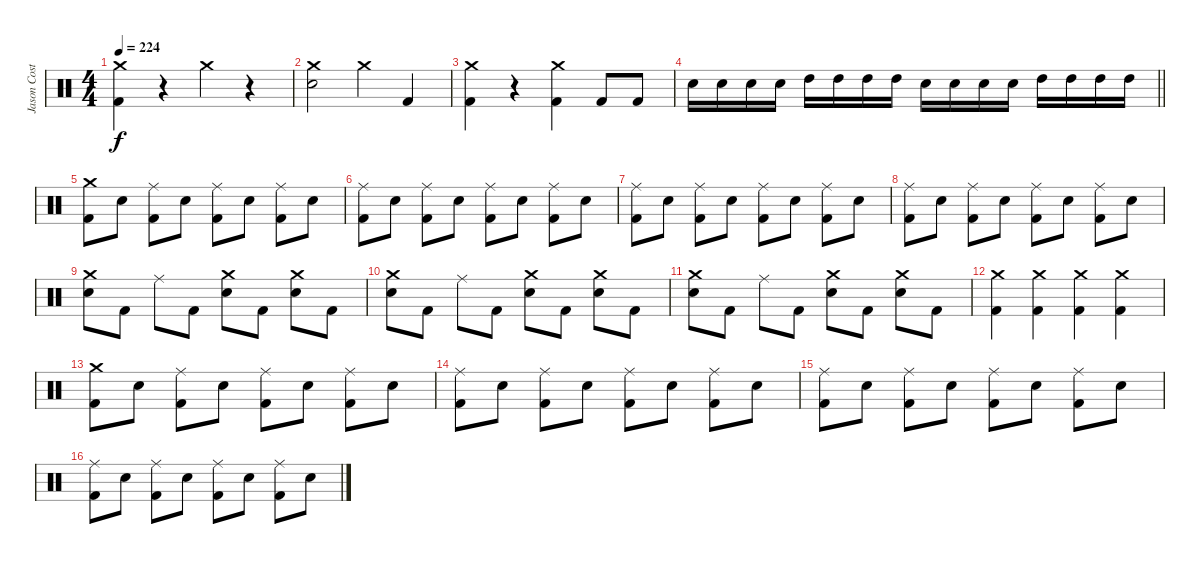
\track ("Jason Costa" "Jason Cost") {instrument percussion}
\staff {score}
\articulation defaults
\ts (4 4)
\tempo 224
\clef neutral
\ks c
("Kick (hit) 2" "Crash medium (hit)").4{dy f} r.4 "Crash medium (hit)".4 r.4 |
("Snare (hit) 2" "Crash medium (hit)").2 "Crash medium (hit)".4 "Kick (hit) 2".4 |
("Kick (hit) 2" "Crash medium (hit)").4 r.4 ("Kick (hit) 2" "Crash medium (hit)").4 "Kick (hit) 2".8 "Kick (hit) 2".8 |
\barLineRight lightlight "Snare (hit) 2".16 "Snare (hit) 2".16 "Snare (hit) 2".16 "Snare (hit) 2".16 "High Tom (hit)".16 "High Tom (hit)".16 "High Tom (hit)".16 "High Tom (hit)".16 "Snare (hit) 2".16 "Snare (hit) 2".16 "Snare (hit) 2".16 "Snare (hit) 2".16 "High Tom (hit)".16 "High Tom (hit)".16 "High Tom (hit)".16 "High Tom (hit)".16
|
("Kick (hit) 2" "Crash medium (hit)").8 "Snare (hit) 2".8 ("Kick (hit) 2" "Ride (middle)").8 "Snare (hit) 2".8 ("Kick (hit) 2" "Ride (middle)").8 "Snare (hit) 2".8 ("Kick (hit) 2" "Ride (middle)").8 "Snare (hit) 2".8 |
("Kick (hit) 2" "Ride (middle)").8 "Snare (hit) 2".8 ("Kick (hit) 2" "Ride (middle)").8 "Snare (hit) 2".8 ("Kick (hit) 2" "Ride (middle)").8 "Snare (hit) 2".8 ("Kick (hit) 2" "Ride (middle)").8 "Snare (hit) 2".8 |
("Kick (hit) 2" "Ride (middle)").8 "Snare (hit) 2".8 ("Kick (hit) 2" "Ride (middle)").8 "Snare (hit) 2".8 ("Kick (hit) 2" "Ride (middle)").8 "Snare (hit) 2".8 ("Kick (hit) 2" "Ride (middle)").8 "Snare (hit) 2".8 |
("Kick (hit) 2" "Ride (middle)").8 "Snare (hit) 2".8 ("Kick (hit) 2" "Ride (middle)").8 "Snare (hit) 2".8 ("Kick (hit) 2" "Ride (middle)").8 "Snare (hit) 2".8 ("Kick (hit) 2" "Ride (middle)").8 "Snare (hit) 2".8 |
("Snare (hit) 2" "Crash medium (hit)").8 "Kick (hit) 2".8 "Ride (middle)".8 "Kick (hit) 2".8 ("Snare (hit) 2" "Crash medium (hit)").8 "Kick (hit) 2".8 ("Snare (hit) 2" "Crash medium (hit)").8 "Kick (hit) 2".8 |
("Snare (hit) 2" "Crash medium (hit)").8 "Kick (hit) 2".8 "Ride (middle)".8 "Kick (hit) 2".8 ("Snare (hit) 2" "Crash medium (hit)").8 "Kick (hit) 2".8 ("Snare (hit) 2" "Crash medium (hit)").8 "Kick (hit) 2".8 |
("Snare (hit) 2" "Crash medium (hit)").8 "Kick (hit) 2".8 "Ride (middle)".8 "Kick (hit) 2".8 ("Snare (hit) 2" "Crash medium (hit)").8 "Kick (hit) 2".8 ("Snare (hit) 2" "Crash medium (hit)").8 "Kick (hit) 2".8 |
("Kick (hit) 2" "Crash medium (hit)").4 ("Kick (hit) 2" "Crash medium (hit)").4 ("Kick (hit) 2" "Crash medium (hit)").4 ("Kick (hit) 2" "Crash medium (hit)").4 |
("Kick (hit) 2" "Crash medium (hit)").8 "Snare (hit) 2".8 ("Kick (hit) 2" "Ride (middle)").8 "Snare (hit) 2".8 ("Kick (hit) 2" "Ride (middle)").8 "Snare (hit) 2".8 ("Kick (hit) 2" "Ride (middle)").8 "Snare (hit) 2".8 |
("Kick (hit) 2" "Ride (middle)").8 "Snare (hit) 2".8 ("Kick (hit) 2" "Ride (middle)").8 "Snare (hit) 2".8 ("Kick (hit) 2" "Ride (middle)").8 "Snare (hit) 2".8 ("Kick (hit) 2" "Ride (middle)").8 "Snare (hit) 2".8 |
("Kick (hit) 2" "Ride (middle)").8 "Snare (hit) 2".8 ("Kick (hit) 2" "Ride (middle)").8 "Snare (hit) 2".8 ("Kick (hit) 2" "Ride (middle)").8 "Snare (hit) 2".8 ("Kick (hit) 2" "Ride (middle)").8 "Snare (hit) 2".8 |
("Kick (hit) 2" "Ride (middle)").8 "Snare (hit) 2".8 ("Kick (hit) 2" "Ride (middle)").8 "Snare (hit) 2".8 ("Kick (hit) 2" "Ride (middle)").8 "Snare (hit) 2".8 ("Kick (hit) 2" "Ride (middle)").8 "Snare (hit) 2".8
